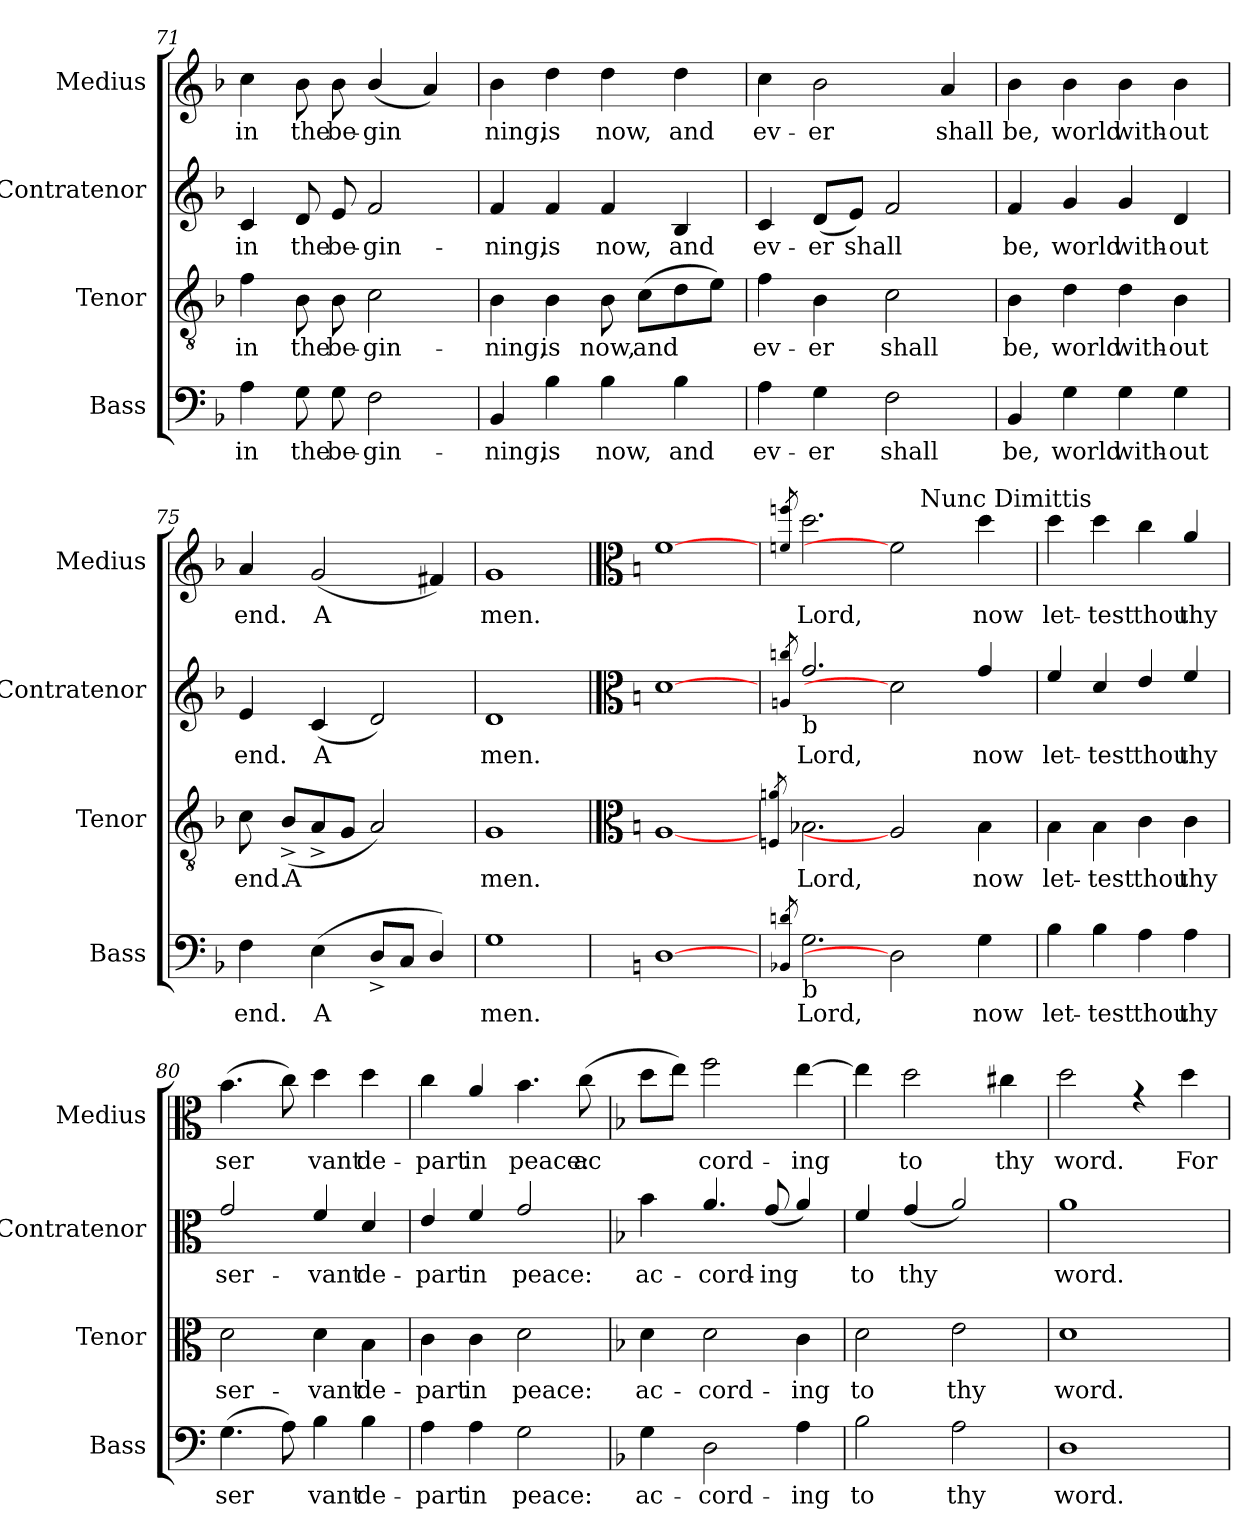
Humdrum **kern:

**kern	**text	**kern	**text	**kern	**text	**kern	**text
*part4	*part4	*part3	*part3	*part2	*part2	*part1	*part1
*staff4	*staff4	*staff3	*staff3	*staff2	*staff2	*staff1	*staff1
*I"Bass	*	*I"Tenor	*	*I"Contratenor	*	*I"Medius	*
*I'Bass	*	*I'Tenor	*	*I'Contratenor	*	*I'Medius	*
*clefF4	*	*clefGv2	*	*clefG2	*	*clefG2	*
*k[b-]	*	*k[b-]	*	*k[b-]	*	*k[b-]	*
*F:	*	*F:	*	*F:	*	*F:	*
=71	=71	=71	=71	=71	=71	=71	=71
!	!LO:LY:b:cj	!	!LO:LY:b:cj	!	!LO:LY:b:cj	!	!LO:LY:b:cj
4A\	in	4f\	in	4c/	in	4cc\	in
!	!LO:LY:b:cj	!	!LO:LY:b:cj	!	!LO:LY:b:cj	!	!LO:LY:b:cj
8G\	the	8B-\	the	8d/	the	8b-\	the
!	!LO:LY:b:cj	!	!LO:LY:b:cj	!	!LO:LY:b:cj	!	!LO:LY:b:cj
8G\	be-	8B-\	be-	8e/	be-	8b-\	be-
!	!LO:LY:b:cj	!	!LO:LY:b:cj	!	!LO:LY:b:cj	!	!LO:LY:b:cj
2F\	-gin-	2c\	-gin-	2f/	-gin-	(<4b-/	-gin-
!	!	!	!	!	!	!	!LO:LY:b:cj
.	.	.	.	.	.	4a/)	--
!!LO:PB:g=z
=72	=72	=72	=72	=72	=72	=72	=72
!	!LO:LY:b:cj	!	!LO:LY:b:cj	!	!LO:LY:b:cj	!	!LO:LY:b:cj
4BB-/	-ning,	4B-\	-ning,	4f/	-ning,	4b-\	-ning,
!	!LO:LY:b:cj	!	!LO:LY:b:cj	!	!LO:LY:b:cj	!	!LO:LY:b:cj
4B-\	is	4B-\	is	4f/	is	4dd\	is
!	!LO:LY:b:cj	!	!LO:LY:b:cj	!	!LO:LY:b:cj	!	!LO:LY:b:cj
4B-\	now,	8B-\	now,	4f/	now,	4dd\	now,
!	!	!	!LO:LY:b:cj	!	!	!	!
.	.	(>8c\L	and	.	.	.	.
!	!LO:LY:b:cj	!	!LO:LY:b:cj	!	!LO:LY:b:cj	!	!LO:LY:b:cj
4B-\	and	8d\	.	4B-/	and	4dd\	and
!	!	!	!LO:LY:b:cj	!	!	!	!
.	.	8e\J)	.	.	.	.	.
=73	=73	=73	=73	=73	=73	=73	=73
!	!LO:LY:b:cj	!	!LO:LY:b:cj	!	!LO:LY:b:cj	!	!LO:LY:b:cj
4A\	ev-	4f\	ev-	4c/	ev-	4cc\	ev-
!	!LO:LY:b:cj	!	!LO:LY:b:cj	!	!LO:LY:b:cj	!	!LO:LY:b:cj
4G\	-er	4B-\	-er	(<8d/L	-er	2b-\	-er
!	!	!	!	!	!LO:LY:b:cj	!	!
.	.	.	.	8e/J)	shall	.	.
!	!LO:LY:b:cj	!	!LO:LY:b:cj	!	!LO:LY:b:cj	!	!
2F\	shall	2c\	shall	2f/	.	.	.
!	!	!	!	!	!	!	!LO:LY:b:cj
.	.	.	.	.	.	4a/	shall
=74	=74	=74	=74	=74	=74	=74	=74
!	!LO:LY:b:cj	!	!LO:LY:b:cj	!	!LO:LY:b:cj	!	!LO:LY:b:cj
4BB-/	be,	4B-\	be,	4f/	be,	4b-\	be,
!	!LO:LY:b:cj	!	!LO:LY:b:cj	!	!LO:LY:b:cj	!	!LO:LY:b:cj
4G\	world	4d\	world	4g/	world	4b-\	world
!	!LO:LY:b:cj	!	!LO:LY:b:cj	!	!LO:LY:b:cj	!	!LO:LY:b:cj
4G\	with-	4d\	with-	4g/	with-	4b-\	with-
!	!LO:LY:b:cj	!	!LO:LY:b:cj	!	!LO:LY:b:cj	!	!LO:LY:b:cj
4G\	-out	4B-\	-out	4d/	-out	4b-\	-out
=75	=75	=75	=75	=75	=75	=75	=75
!	!LO:LY:b:cj	!	!LO:LY:b:cj	!	!LO:LY:b:cj	!	!LO:LY:b:cj
4F\	end.	8c\	end.	4e/	end.	4a/	end.
!	!	!	!LO:LY:b:cj	!	!	!	!
.	.	(<8B-^>/L	A-	.	.	.	.
!	!LO:LY:b:cj	!	!LO:LY:b:cj	!	!LO:LY:b:cj	!	!LO:LY:b:cj
(>4E\	A-	8A^>/	--	(<4c/	A-	(<2g/	A-
!	!	!	!LO:LY:b:cj	!	!	!	!
.	.	8G/J	--	.	.	.	.
!	!LO:LY:b:cj	!	!LO:LY:b:cj	!	!LO:LY:b:cj	!	!
8D^>/L	--	2A/)	--	2d/)	--	.	.
!	!LO:LY:b:cj	!	!	!	!	!	!
8C/J	--	.	.	.	.	.	.
!	!LO:LY:b:cj	!	!	!	!	!	!LO:LY:b:cj
4D/)	--	.	.	.	.	4f#/)	--
=76	=76	=76	=76	=76	=76	=76	=76
!	!LO:LY:b:cj	!	!LO:LY:b:cj	!	!LO:LY:b:cj	!	!LO:LY:b:cj
1G	-men.	1G	-men.	1d	-men.	1g	-men.
!!LO:LB:g=z
=77!	=77!	=77!	=77!	=77!	=77!	=77!	=77!
*	*	*clefC3	*	*clefC3	*	*clefC3	*
*k[]	*	*k[]	*	*k[]	*	*k[]	*
*C:	*	*C:	*	*C:	*	*C:	*
!	!LO:LY:b:cj	!	!LO:LY:b:cj	!	!LO:LY:b:cj	!	!LO:LY:b:cj
[1D	.	[1A	.	[1d	.	[1f	.
=78!	=78!	=78!	=78!	=78!	=78!	=78!	=78!
8qdn/ 8qBB-X/	.	.	.	.	.	.	.
*	*	*clefGv2	*	*clefG2	*	*clefG2	*
.	.	8qan/ 8qFn/	.	8qccn/ 8qAn/	.	8qffn/ 8qfn/	.
!	!	!	!	!	!	!LO:TX:b:t=b	!
!	!	!	!	!LO:TX:b:t=b	!	!	!
!LO:TX:b:t=b	!	!	!	!	!	!	!
!	!LO:LY:b:cj	!	!LO:LY:b:cj	!	!LO:LY:b:cj	!	!LO:LY:b:cj
*	*	*	*	*	*	*^	*
2.G\	Lord,	2.B-X\	Lord,	2.g/	Lord,	2.dd\	2..ryy	Lord,
2D]	.	2A]	.	2d]	.	2f]	.	.
!	!	!	!	!	!	!	!LO:TX:a:t=Nunc Dimittis	!
.	.	.	.	.	.	.	2ryy	.
!	!LO:LY:b:cj	!	!LO:LY:b:cj	!	!LO:LY:b:cj	!	!	!LO:LY:b:cj
4G\	now	4B-\	now	4g/	now	4dd\	.	now
.	.	.	.	.	.	.	8ryy	.
=79	=79	=79	=79	=79	=79	=79	=79	=79
!	!LO:LY:b:cj	!	!LO:LY:b:cj	!	!LO:LY:b:cj	!	!	!LO:LY:b:cj
*	*	*	*	*	*	*v	*v	*
4B\	let-	4B\	let-	4f/	let-	4dd\	let-
!	!LO:LY:b:cj	!	!LO:LY:b:cj	!	!LO:LY:b:cj	!	!LO:LY:b:cj
4B\	-test	4B\	-test	4d/	-test	4dd\	-test
!	!LO:LY:b:cj	!	!LO:LY:b:cj	!	!LO:LY:b:cj	!	!LO:LY:b:cj
4A\	thou	4c\	thou	4e/	thou	4cc\	thou
!	!LO:LY:b:cj	!	!LO:LY:b:cj	!	!LO:LY:b:cj	!	!LO:LY:b:cj
4A\	thy	4c\	thy	4f/	thy	4a/	thy
=80	=80	=80	=80	=80	=80	=80	=80
!	!LO:LY:b:cj	!	!LO:LY:b:cj	!	!LO:LY:b:cj	!	!LO:LY:b:cj
(>4.G\	ser-	2d\	ser-	2g/	ser-	(>4.b\	ser-
!	!LO:LY:b:cj	!	!	!	!	!	!LO:LY:b:cj
8A\)	--	.	.	.	.	8cc\)	--
!	!LO:LY:b:cj	!	!LO:LY:b:cj	!	!LO:LY:b:cj	!	!LO:LY:b:cj
4B\	-vant	4d\	-vant	4f/	-vant	4dd\	-vant
!	!LO:LY:b:cj	!	!LO:LY:b:cj	!	!LO:LY:b:cj	!	!LO:LY:b:cj
4B\	de-	4B\	de-	4d/	de-	4dd\	de-
=81	=81	=81	=81	=81	=81	=81	=81
!	!LO:LY:b:cj	!	!LO:LY:b:cj	!	!LO:LY:b:cj	!	!LO:LY:b:cj
4A\	-part	4c\	-part	4e/	-part	4cc\	-part
!	!LO:LY:b:cj	!	!LO:LY:b:cj	!	!LO:LY:b:cj	!	!LO:LY:b:cj
4A\	in	4c\	in	4f/	in	4a/	in
!	!LO:LY:b:cj	!	!LO:LY:b:cj	!	!LO:LY:b:cj	!	!LO:LY:b:cj
2G\	peace:	2d\	peace:	2g/	peace:	4.b\	peace:
!	!	!	!	!	!	!	!LO:LY:b:cj
.	.	.	.	.	.	(>8cc\	ac-
!!LO:PB:g=z
=82	=82	=82	=82	=82	=82	=82	=82
*k[b-]	*	*k[b-]	*	*k[b-]	*	*k[b-]	*
*F:	*	*F:	*	*F:	*	*F:	*
!	!LO:LY:b:cj	!	!LO:LY:b:cj	!	!LO:LY:b:cj	!	!LO:LY:b:cj
4G\	ac-	4d\	ac-	4b-\	ac-	8dd\L	--
!	!	!	!	!	!	!	!LO:LY:b:cj
.	.	.	.	.	.	8ee\J)	--
!	!LO:LY:b:cj	!	!LO:LY:b:cj	!	!LO:LY:b:cj	!	!LO:LY:b:cj
2D\	-cord-	2d\	-cord-	4.a/	-cord-	2ff\	-cord-
!	!	!	!	!	!LO:LY:b:cj	!	!
.	.	.	.	(<8g/	-ing	.	.
!	!LO:LY:b:cj	!	!LO:LY:b:cj	!	!LO:LY:b:cj	!	!LO:LY:b:cj
4A\	-ing	4c\	-ing	4a/)	.	[>4ee\	-ing
=83	=83	=83	=83	=83	=83	=83	=83
!	!LO:LY:b:cj	!	!LO:LY:b:cj	!	!LO:LY:b:cj	!	!LO:LY:b:cj
2B-\	to	2d\	to	4f/	to	4ee\]	.
!	!	!	!	!	!LO:LY:b:cj	!	!LO:LY:b:cj
.	.	.	.	(<4g/	thy	2dd\	to
!	!LO:LY:b:cj	!	!LO:LY:b:cj	!	!LO:LY:b:cj	!	!
2A\	thy	2e\	thy	2a/)	.	.	.
!	!	!	!	!	!	!	!LO:LY:b:cj
.	.	.	.	.	.	4cc#\	thy
=84	=84	=84	=84	=84	=84	=84	=84
!	!LO:LY:b:cj	!	!LO:LY:b:cj	!	!LO:LY:b:cj	!	!LO:LY:b:cj
1D	word.	1d	word.	1a	word.	2dd\	word.
.	.	.	.	.	.	4rf	.
!	!	!	!	!	!	!	!LO:LY:b:cj
.	.	.	.	.	.	4dd\	For
=	=	=	=	=	=	=	=
*-	*-	*-	*-	*-	*-	*-	*-
